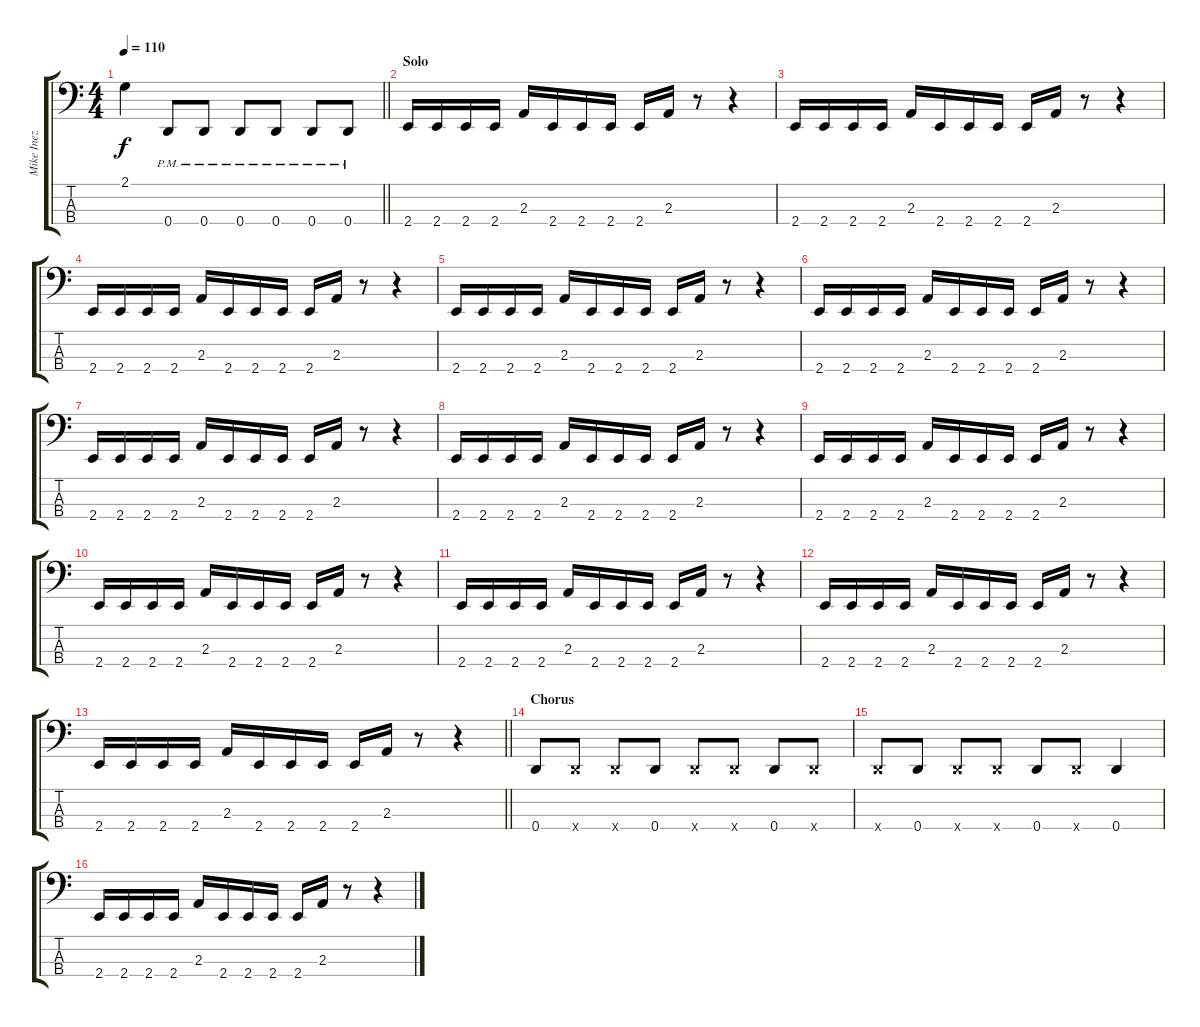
\track ("Mike Inez" "Mike Inez") {instrument electricbasspick}
\staff {score tabs}
\tuning (F2 C2 G1 D1) {hide}
\ts (4 4)
\tempo 110
\clef f4
\barLineRight lightlight
\ks c
2.1{t}.4{dy f} 0.4{pm}.8 0.4{pm}.8 0.4{pm}.8 0.4{pm}.8 0.4{pm}.8 0.4{pm}.8 |
\section ("" "Solo")
2.4.16 2.4.16 2.4.16 2.4.16 2.3.16 2.4.16 2.4.16 2.4.16 2.4.16 2.3.16 r.8 r.4 |
2.4.16 2.4.16 2.4.16 2.4.16 2.3.16 2.4.16 2.4.16 2.4.16 2.4.16 2.3.16 r.8 r.4 |
2.4.16 2.4.16 2.4.16 2.4.16 2.3.16 2.4.16 2.4.16 2.4.16 2.4.16 2.3.16 r.8 r.4 |
2.4.16 2.4.16 2.4.16 2.4.16 2.3.16 2.4.16 2.4.16 2.4.16 2.4.16 2.3.16 r.8 r.4 |
2.4.16 2.4.16 2.4.16 2.4.16 2.3.16 2.4.16 2.4.16 2.4.16 2.4.16 2.3.16 r.8 r.4 |
2.4.16 2.4.16 2.4.16 2.4.16 2.3.16 2.4.16 2.4.16 2.4.16 2.4.16 2.3.16 r.8 r.4 |
2.4.16 2.4.16 2.4.16 2.4.16 2.3.16 2.4.16 2.4.16 2.4.16 2.4.16 2.3.16 r.8 r.4 |
2.4.16 2.4.16 2.4.16 2.4.16 2.3.16 2.4.16 2.4.16 2.4.16 2.4.16 2.3.16 r.8 r.4 |
2.4.16 2.4.16 2.4.16 2.4.16 2.3.16 2.4.16 2.4.16 2.4.16 2.4.16 2.3.16 r.8 r.4 |
2.4.16 2.4.16 2.4.16 2.4.16 2.3.16 2.4.16 2.4.16 2.4.16 2.4.16 2.3.16 r.8 r.4 |
2.4.16 2.4.16 2.4.16 2.4.16 2.3.16 2.4.16 2.4.16 2.4.16 2.4.16 2.3.16 r.8 r.4 |
\barLineRight lightlight
2.4.16 2.4.16 2.4.16 2.4.16 2.3.16 2.4.16 2.4.16 2.4.16 2.4.16 2.3.16 r.8 r.4 |
\section ("" "Chorus")
0.4.8 0.4{x}.8 0.4{x}.8 0.4.8 0.4{x}.8 0.4{x}.8 0.4.8 0.4{x}.8 |
0.4{x}.8 0.4.8 0.4{x}.8 0.4{x}.8 0.4.8 0.4{x}.8 0.4.4 |
2.4.16 2.4.16 2.4.16 2.4.16 2.3.16 2.4.16 2.4.16 2.4.16 2.4.16 2.3.16 r.8 r.4
